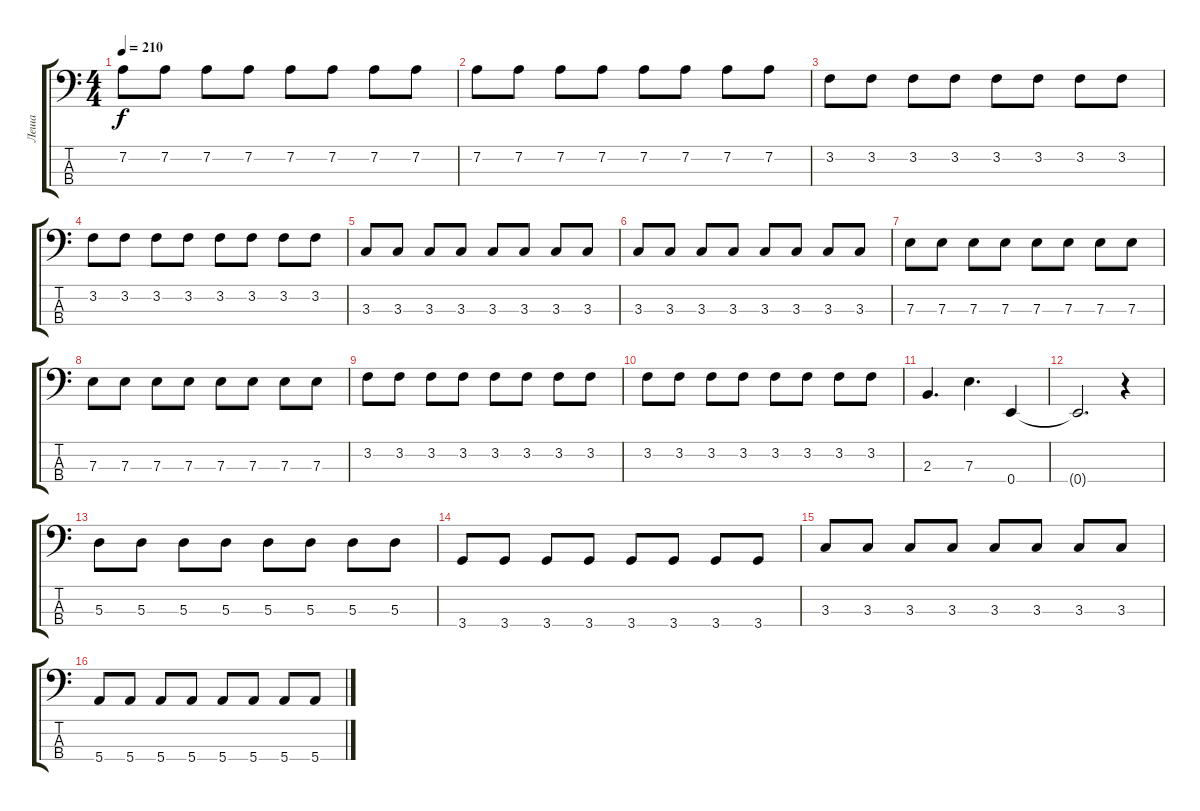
\track ("Леша" "Леша") {instrument electricbassfinger}
\staff {score tabs}
\tuning (G2 D2 A1 E1) {hide}
\ts (4 4)
\tempo 210
\clef f4
\ks c
7.2.8{dy f} 7.2.8 7.2.8 7.2.8 7.2.8 7.2.8 7.2.8 7.2.8 |
7.2.8 7.2.8 7.2.8 7.2.8 7.2.8 7.2.8 7.2.8 7.2.8 |
3.2.8 3.2.8 3.2.8 3.2.8 3.2.8 3.2.8 3.2.8 3.2.8 |
3.2.8 3.2.8 3.2.8 3.2.8 3.2.8 3.2.8 3.2.8 3.2.8 |
3.3.8 3.3.8 3.3.8 3.3.8 3.3.8 3.3.8 3.3.8 3.3.8 |
3.3.8 3.3.8 3.3.8 3.3.8 3.3.8 3.3.8 3.3.8 3.3.8 |
7.3.8 7.3.8 7.3.8 7.3.8 7.3.8 7.3.8 7.3.8 7.3.8 |
7.3.8 7.3.8 7.3.8 7.3.8 7.3.8 7.3.8 7.3.8 7.3.8 |
3.2.8 3.2.8 3.2.8 3.2.8 3.2.8 3.2.8 3.2.8 3.2.8 |
3.2.8 3.2.8 3.2.8 3.2.8 3.2.8 3.2.8 3.2.8 3.2.8 |
2.3.4{d} 7.3.4{d} 0.4.4 |
0.4{t}.2{d} r.4 |
5.3.8 5.3.8 5.3.8 5.3.8 5.3.8 5.3.8 5.3.8 5.3.8 |
3.4.8 3.4.8 3.4.8 3.4.8 3.4.8 3.4.8 3.4.8 3.4.8 |
3.3.8 3.3.8 3.3.8 3.3.8 3.3.8 3.3.8 3.3.8 3.3.8 |
5.4.8 5.4.8 5.4.8 5.4.8 5.4.8 5.4.8 5.4.8 5.4.8
